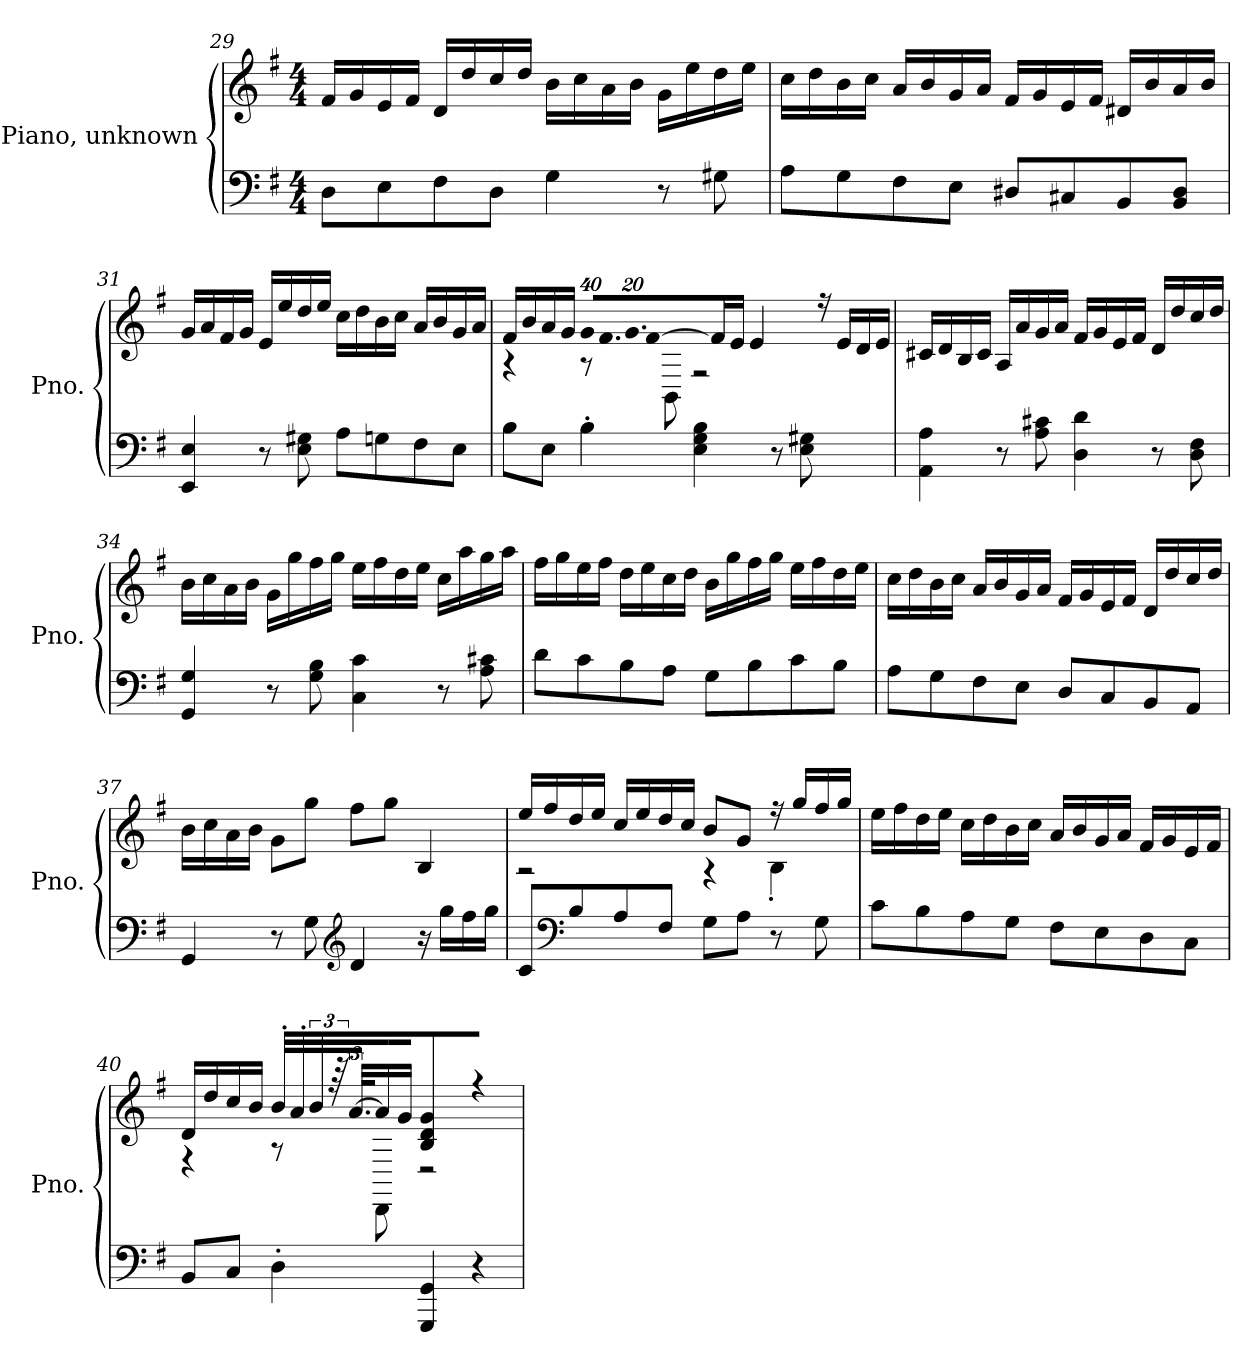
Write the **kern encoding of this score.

**kern	**kern
*part1	*part1
*staff2	*staff1
*I"Piano, unknown	*
*I'Pno.	*
*clefF4	*clefG2
*k[f#]	*k[f#]
*M4/4	*M4/4
=29	=29
8D\L	16f#/LL
.	16g/
8E\	16e/
.	16f#/JJ
8F#\	16d/LL
.	16dd/
8D\J	16cc/
.	16dd/JJ
4G\	16b\LL
.	16cc\
.	16a\
.	16b\JJ
8r	16g\LL
.	16ee\
8G#X\	16dd\
.	16ee\JJ
!!LO:LB:g=z
=30	=30
8A\L	16cc\LL
.	16dd\
8G\	16b\
.	16cc\JJ
8F#\	16a/LL
.	16b/
8E\J	16g/
.	16a/JJ
8D#X/L	16f#/LL
.	16g/
8C#X/	16e/
.	16f#/JJ
8BB/	16d#X/LL
.	16b/
8BB/ 8D#/J	16a/
.	16b/JJ
=31	=31
4EE/ 4E/	16g/LL
.	16a/
.	16f#/
.	16g/JJ
8r	16e/LL
.	16ee/
8E\ 8G#X\	16dd/
.	16ee/JJ
8A\L	16cc\LL
.	16dd\
8Gn\	16b\
.	16cc\JJ
8F#\	16a/LL
.	16b/
8E\J	16g/
.	16a/JJ
!!LO:LB:g=z
=32	=32
*	*^
8B\L	16f#/LL	4r
.	16b/	.
8E\J	16a/	.
.	16g/JJ	.
*	*Xbrackettup	*
!	!LO:N:vis=32	!
4B'\	640%23g/LLL	8r
!	!LO:N:vis=64.	!
.	640%17f#/L	.
!	!LO:N:vis=64.	!
.	640%17g/J	.
!	!LO:N:vis=32	!
.	[640%23f#/J	.
.	16f#/]	8BB\
.	16e/JJ	.
4E\ 4G\ 4B\	4e/	2r
8r	16r	.
.	16e/LL	.
8E\ 8G#X\	16d/	.
.	16e/JJ	.
*	*v	*v
=33	=33
4AA\ 4A\	16c#X/LL
.	16d/
.	16B/
.	16c#/JJ
8r	16A/LL
.	16a/
8A\ 8c#X\	16g/
.	16a/JJ
4D\ 4d\	16f#/LL
.	16g/
.	16e/
.	16f#/JJ
8r	16d/LL
.	16dd/
8D\ 8F#\	16cc/
.	16dd/JJ
!!LO:LB:g=z
=34	=34
4GG/ 4G/	16b\LL
.	16cc\
.	16a\
.	16b\JJ
8r	16g\LL
.	16gg\
8G\ 8B\	16ff#\
.	16gg\JJ
4C\ 4c\	16ee\LL
.	16ff#\
.	16dd\
.	16ee\JJ
8r	16cc\LL
.	16aa\
8A\ 8c#X\	16gg\
.	16aa\JJ
=35	=35
8d\L	16ff#\LL
.	16gg\
8c\	16ee\
.	16ff#\JJ
8B\	16dd\LL
.	16ee\
8A\J	16cc\
.	16dd\JJ
8G\L	16b\LL
.	16gg\
8B\	16ff#\
.	16gg\JJ
8c\	16ee\LL
.	16ff#\
8B\J	16dd\
.	16ee\JJ
!!LO:LB:g=z
=36	=36
8A\L	16cc\LL
.	16dd\
8G\	16b\
.	16cc\JJ
8F#\	16a/LL
.	16b/
8E\J	16g/
.	16a/JJ
8D/L	16f#/LL
.	16g/
8C/	16e/
.	16f#/JJ
8BB/	16d/LL
.	16dd/
8AA/J	16cc/
.	16dd/JJ
=37	=37
4GG/	16b\LL
.	16cc\
.	16a\
.	16b\JJ
8r	8g\L
8G\	8gg\J
*clefG2	*
4d/	8ff#\L
.	8gg\J
16r	4B/
16gg\LL	.
16ff#\	.
16gg\JJ	.
=38	=38
*	*^
8c/L	16ee/LL	2r
.	16ff#/	.
*clefF4	*	*
8B/	16dd/	.
.	16ee/JJ	.
8A/	16cc/LL	.
.	16ee/	.
8F#/J	16dd/	.
.	16cc/JJ	.
8G\L	8b/L	4r
8A\J	8g/J	.
8r	16r	4B'\
.	16gg/LL	.
8G\	16ff#/	.
.	16gg/JJ	.
*	*v	*v
!!LO:LB:g=z
=39	=39
8c\L	16ee\LL
.	16ff#\
8B\	16dd\
.	16ee\JJ
8A\	16cc\LL
.	16dd\
8G\J	16b\
.	16cc\JJ
8F#\L	16a/LL
.	16b/
8E\	16g/
.	16a/JJ
8D\	16f#/LL
.	16g/
8C\J	16e/
.	16f#/JJ
=40	=40
*	*^
8BB/L	16d/LL	4r
.	16dd/	.
8C/J	16cc/	.
.	16b/JJ	.
4D'\	32b'/LLL	8r
.	32a'/	.
*	*brackettup	*
.	48b/JJJ	.
.	96r	.
.	[48.a/KLL	.
.	16a/]	8DD\
.	16g/JJ	.
4GGG/ 4GG/	4B/ 4d/ 4g/	2r
4r	4r	.
*	*v	*v
=	=
*-	*-
